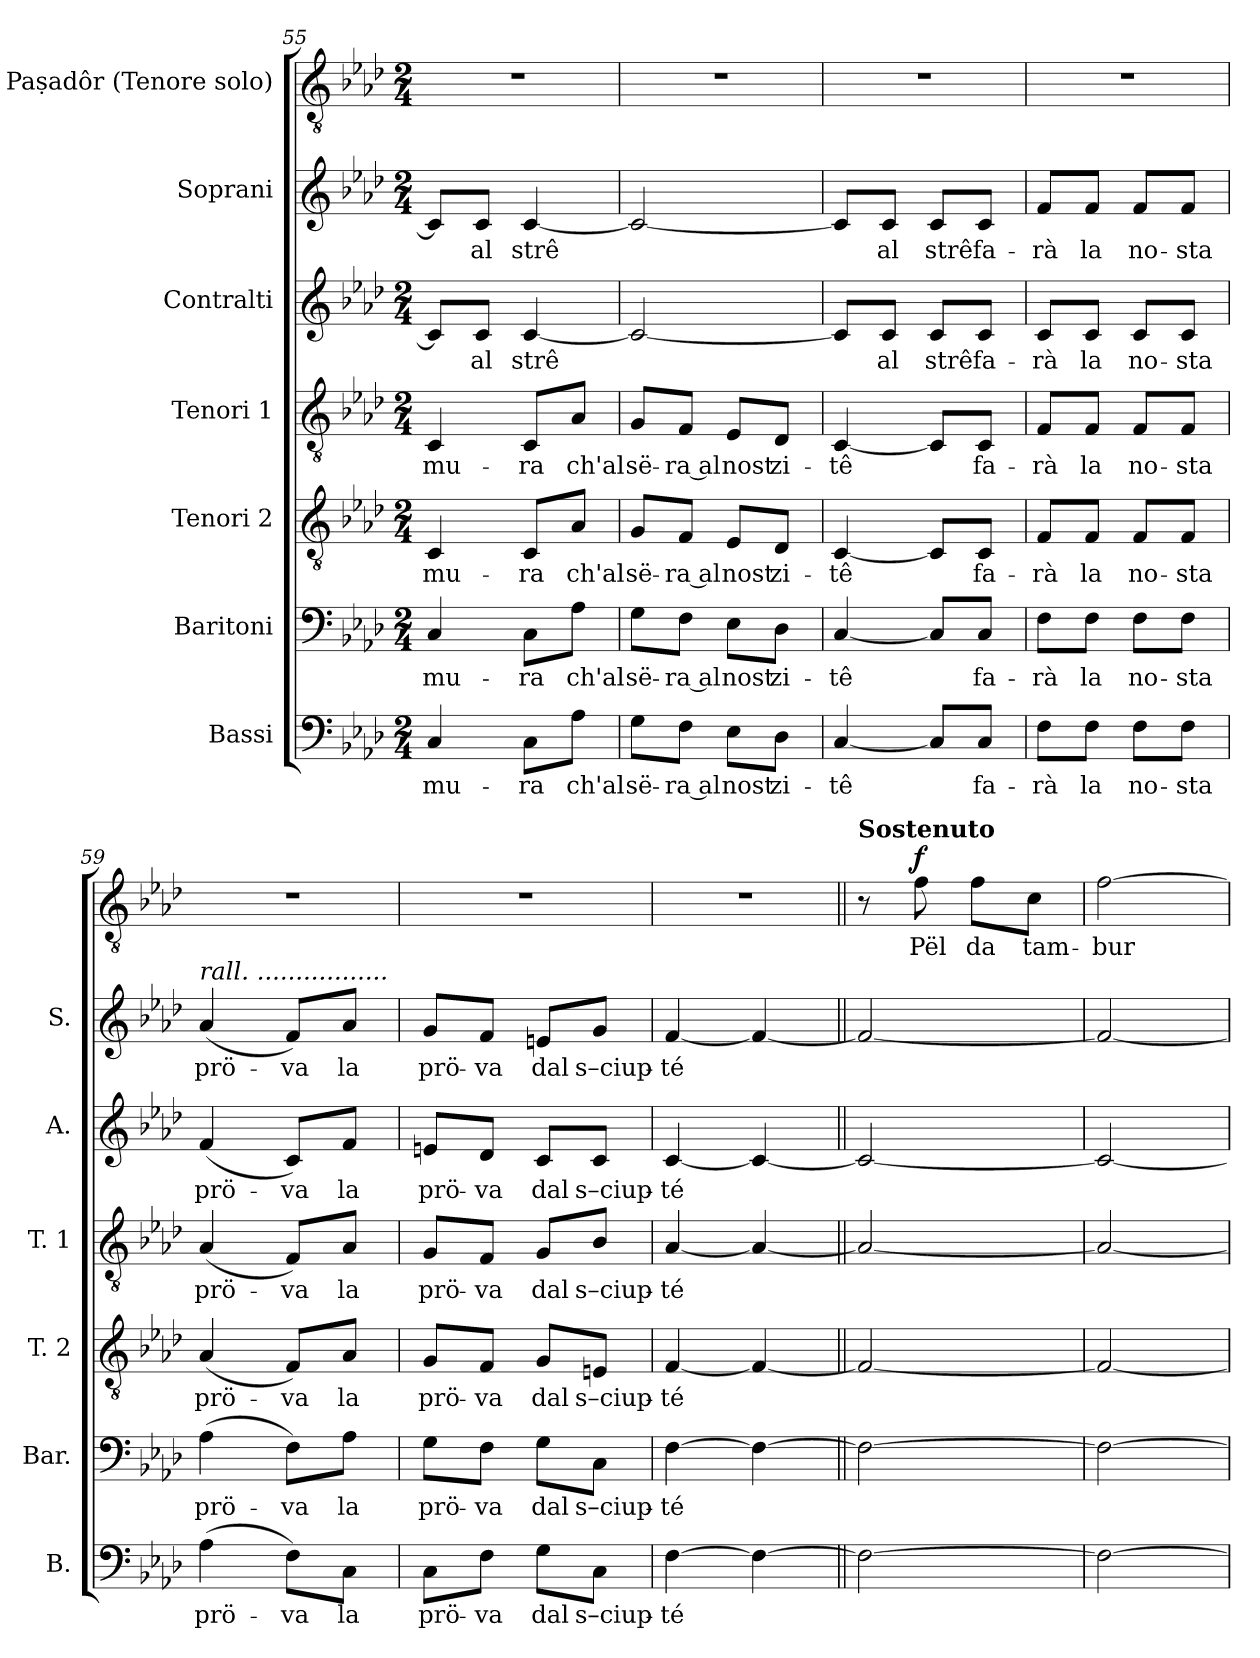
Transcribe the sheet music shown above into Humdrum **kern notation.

**kern	**text	**kern	**text	**kern	**text	**kern	**text	**kern	**text	**kern	**text	**kern	**text	**dynam
*part7	*part7	*part6	*part6	*part5	*part5	*part4	*part4	*part3	*part3	*part2	*part2	*part1	*part1	*part1
*staff7	*staff7	*staff6	*staff6	*staff5	*staff5	*staff4	*staff4	*staff3	*staff3	*staff2	*staff2	*staff1	*staff1	*staff1
*I"Bassi	*	*I"Baritoni	*	*I"Tenori 2	*	*I"Tenori 1	*	*I"Contralti	*	*I"Soprani	*	*I"E' Paṣadôr (Tenore solo)	*	*
*I'B.	*	*I'Bar.	*	*I'T. 2	*	*I'T. 1	*	*I'A.	*	*I'S.	*	*	*	*
*clefF4	*	*clefF4	*	*clefGv2	*	*clefGv2	*	*clefG2	*	*clefG2	*	*clefGv2	*	*
*k[b-e-a-d-]	*	*k[b-e-a-d-]	*	*k[b-e-a-d-]	*	*k[b-e-a-d-]	*	*k[b-e-a-d-]	*	*k[b-e-a-d-]	*	*k[b-e-a-d-]	*	*
*M2/4	*	*M2/4	*	*M2/4	*	*M2/4	*	*M2/4	*	*M2/4	*	*M2/4	*	*
=55	=55	=55	=55	=55	=55	=55	=55	=55	=55	=55	=55	=55	=55	=55
!	!LO:LY:b	!	!LO:LY:b	!	!LO:LY:b	!	!LO:LY:b	!	!	!	!	!	!	!
4C/	mu-	4C/	mu-	4C/	mu-	4C/	mu-	8c/L]	.	8c/L]	.	2r	.	.
!	!	!	!	!	!	!	!	!	!LO:LY:b	!	!LO:LY:b	!	!	!
.	.	.	.	.	.	.	.	8c/J	al	8c/J	al	.	.	.
!	!LO:LY:b	!	!LO:LY:b	!	!LO:LY:b	!	!LO:LY:b	!	!LO:LY:b	!	!LO:LY:b	!	!	!
8C\L	-ra	8C\L	-ra	8C/L	-ra	8C/L	-ra	[4c/	strê	[4c/	strê	.	.	.
!	!LO:LY:b	!	!LO:LY:b	!	!LO:LY:b	!	!LO:LY:b	!	!	!	!	!	!	!
8A-\J	ch'al	8A-\J	ch'al	8A-/J	ch'al	8A-/J	ch'al	.	.	.	.	.	.	.
!!LO:LB:g=z
=56	=56	=56	=56	=56	=56	=56	=56	=56	=56	=56	=56	=56	=56	=56
!	!LO:LY:b	!	!LO:LY:b	!	!LO:LY:b	!	!LO:LY:b	!	!	!	!	!	!	!
8G\L	së-	8G\L	së-	8G/L	së-	8G/L	së-	2c/_	.	2c/_	.	2r	.	.
!	!LO:LY:b	!	!LO:LY:b	!	!LO:LY:b	!	!LO:LY:b	!	!	!	!	!	!	!
8F\J	ra al	8F\J	ra al	8F/J	ra al	8F/J	ra al	.	.	.	.	.	.	.
!	!LO:LY:b	!	!LO:LY:b	!	!LO:LY:b	!	!LO:LY:b	!	!	!	!	!	!	!
8E-\L	nost	8E-\L	nost	8E-/L	nost	8E-/L	nost	.	.	.	.	.	.	.
!	!LO:LY:b	!	!LO:LY:b	!	!LO:LY:b	!	!LO:LY:b	!	!	!	!	!	!	!
8D-\J	zi-	8D-\J	zi-	8D-/J	zi-	8D-/J	zi-	.	.	.	.	.	.	.
=57	=57	=57	=57	=57	=57	=57	=57	=57	=57	=57	=57	=57	=57	=57
!	!LO:LY:b	!	!LO:LY:b	!	!LO:LY:b	!	!LO:LY:b	!	!	!	!	!	!	!
[4C/	-tê	[4C/	-tê	[4C/	-tê	[4C/	-tê	8c/L]	.	8c/L]	.	2r	.	.
!	!	!	!	!	!	!	!	!	!LO:LY:b	!	!LO:LY:b	!	!	!
.	.	.	.	.	.	.	.	8c/J	al	8c/J	al	.	.	.
!	!	!	!	!	!	!	!	!	!LO:LY:b	!	!LO:LY:b	!	!	!
8C/L]	.	8C/L]	.	8C/L]	.	8C/L]	.	8c/L	strê	8c/L	strê	.	.	.
!	!LO:LY:b	!	!LO:LY:b	!	!LO:LY:b	!	!LO:LY:b	!	!LO:LY:b	!	!LO:LY:b	!	!	!
8C/J	fa-	8C/J	fa-	8C/J	fa-	8C/J	fa-	8c/J	fa-	8c/J	fa-	.	.	.
=58	=58	=58	=58	=58	=58	=58	=58	=58	=58	=58	=58	=58	=58	=58
!	!LO:LY:b	!	!LO:LY:b	!	!LO:LY:b	!	!LO:LY:b	!	!LO:LY:b	!	!LO:LY:b	!	!	!
8F\L	-rà	8F\L	-rà	8F/L	-rà	8F/L	-rà	8c/L	-rà	8f/L	-rà	2r	.	.
!	!LO:LY:b	!	!LO:LY:b	!	!LO:LY:b	!	!LO:LY:b	!	!LO:LY:b	!	!LO:LY:b	!	!	!
8F\J	la	8F\J	la	8F/J	la	8F/J	la	8c/J	la	8f/J	la	.	.	.
!	!LO:LY:b	!	!LO:LY:b	!	!LO:LY:b	!	!LO:LY:b	!	!LO:LY:b	!	!LO:LY:b	!	!	!
8F\L	no-	8F\L	no-	8F/L	no-	8F/L	no-	8c/L	no-	8f/L	no-	.	.	.
!	!LO:LY:b	!	!LO:LY:b	!	!LO:LY:b	!	!LO:LY:b	!	!LO:LY:b	!	!LO:LY:b	!	!	!
8F\J	-sta	8F\J	-sta	8F/J	-sta	8F/J	-sta	8c/J	-sta	8f/J	-sta	.	.	.
=59	=59	=59	=59	=59	=59	=59	=59	=59	=59	=59	=59	=59	=59	=59
!	!	!	!	!	!	!	!	!	!	!LO:TX:a:i:t=rall. .................	!	!	!	!
!	!LO:LY:b	!	!LO:LY:b	!	!LO:LY:b	!	!LO:LY:b	!	!LO:LY:b	!	!LO:LY:b	!	!	!
(>4A-\	prö-	(>4A-\	prö-	(<4A-/	prö-	(<4A-/	prö-	(<4f/	prö-	(<4a-/	prö-	2r	.	.
!	!LO:LY:b	!	!LO:LY:b	!	!LO:LY:b	!	!LO:LY:b	!	!LO:LY:b	!	!LO:LY:b	!	!	!
8F\L)	-va	8F\L)	-va	8F/L)	-va	8F/L)	-va	8c/L)	-va	8f/L)	-va	.	.	.
!	!LO:LY:b	!	!LO:LY:b	!	!LO:LY:b	!	!LO:LY:b	!	!LO:LY:b	!	!LO:LY:b	!	!	!
8C\J	la	8A-\J	la	8A-/J	la	8A-/J	la	8f/J	la	8a-/J	la	.	.	.
!!LO:PB:g=z
=60	=60	=60	=60	=60	=60	=60	=60	=60	=60	=60	=60	=60	=60	=60
!	!LO:LY:b	!	!LO:LY:b	!	!LO:LY:b	!	!LO:LY:b	!	!LO:LY:b	!	!LO:LY:b	!	!	!
8C\L	prö-	8G\L	prö-	8G/L	prö-	8G/L	prö-	8en/L	prö-	8g/L	prö-	2r	.	.
!	!LO:LY:b	!	!LO:LY:b	!	!LO:LY:b	!	!LO:LY:b	!	!LO:LY:b	!	!LO:LY:b	!	!	!
8F\J	-va	8F\J	-va	8F/J	-va	8F/J	-va	8d-/J	-va	8f/J	-va	.	.	.
!	!LO:LY:b	!	!LO:LY:b	!	!LO:LY:b	!	!LO:LY:b	!	!LO:LY:b	!	!LO:LY:b	!	!	!
8G\L	dal	8G\L	dal	8G/L	dal	8G/L	dal	8c/L	dal	8en/L	dal	.	.	.
!	!LO:LY:b	!	!LO:LY:b	!	!LO:LY:b	!	!LO:LY:b	!	!LO:LY:b	!	!LO:LY:b	!	!	!
8C\J	s–ciup-	8C\J	s–ciup-	8En/J	s–ciup-	8B-/J	s–ciup-	8c/J	s–ciup-	8g/J	s–ciup-	.	.	.
=61	=61	=61	=61	=61	=61	=61	=61	=61	=61	=61	=61	=61	=61	=61
!	!LO:LY:b	!	!LO:LY:b	!	!LO:LY:b	!	!LO:LY:b	!	!LO:LY:b	!	!LO:LY:b	!	!	!
[4F\	-té	[4F\	-té	[4F/	-té	[4A-/	-té	[4c/	-té	[4f/	-té	2r	.	.
4F\_	.	4F\_	.	4F/_	.	4A-/_	.	4c/_	.	4f/_	.	.	.	.
=62||	=62||	=62||	=62||	=62||	=62||	=62||	=62||	=62||	=62||	=62||	=62||	=62||	=62||	=62||
!	!	!	!	!	!	!	!	!	!	!	!	!LO:TX:a:B:t=Sostenuto	!	!
2F\_	.	2F\_	.	2F/_	.	2A-/_	.	2c/_	.	2f/_	.	8r	.	.
!	!	!	!	!	!	!	!	!	!	!	!	!	!LO:LY:b	!LO:DY:a
.	.	.	.	.	.	.	.	.	.	.	.	8f\	Pël	f
!	!	!	!	!	!	!	!	!	!	!	!	!	!LO:LY:b	!
.	.	.	.	.	.	.	.	.	.	.	.	8f\L	da	.
!	!	!	!	!	!	!	!	!	!	!	!	!	!LO:LY:b	!
.	.	.	.	.	.	.	.	.	.	.	.	8c\J	tam-	.
=63	=63	=63	=63	=63	=63	=63	=63	=63	=63	=63	=63	=63	=63	=63
*	*	*	*	*	*	*	*	*	*	*	*	*MM88	*	*
!	!	!	!	!	!	!	!	!	!	!	!	!	!LO:LY:b	!
2F\_	.	2F\_	.	2F/_	.	2A-/_	.	2c/_	.	2f/_	.	[2f\	-bur	.
=	=	=	=	=	=	=	=	=	=	=	=	=	=	=
*-	*-	*-	*-	*-	*-	*-	*-	*-	*-	*-	*-	*-	*-	*-
